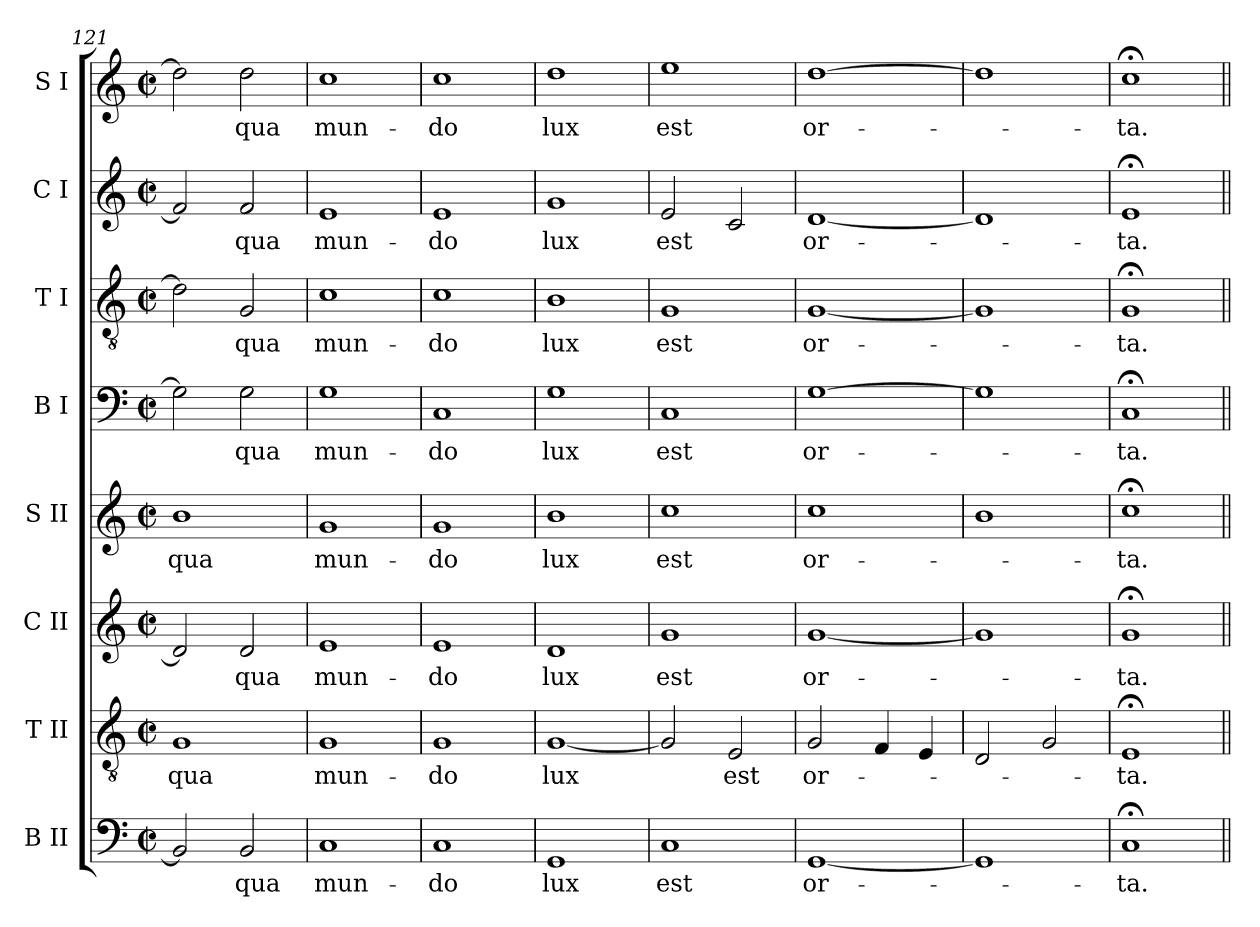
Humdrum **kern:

**kern	**text	**kern	**text	**kern	**text	**kern	**text	**kern	**text	**kern	**text	**kern	**text	**kern	**text
*part8	*part8	*part7	*part7	*part6	*part6	*part5	*part5	*part4	*part4	*part3	*part3	*part2	*part2	*part1	*part1
*staff8	*staff8	*staff7	*staff7	*staff6	*staff6	*staff5	*staff5	*staff4	*staff4	*staff3	*staff3	*staff2	*staff2	*staff1	*staff1
*I"B II	*	*I"T II	*	*I"C II	*	*I"S II	*	*I"B I	*	*I"T I	*	*I"C I	*	*I"S I	*
*I'B II	*	*I'T II	*	*I'C II	*	*I'S II	*	*I'B.1	*	*I'T.1	*	*I'C I	*	*I'S.1	*
*clefF4	*	*clefGv2	*	*clefG2	*	*clefG2	*	*clefF4	*	*clefGv2	*	*clefG2	*	*clefG2	*
*k[]	*	*k[]	*	*k[]	*	*k[]	*	*k[]	*	*k[]	*	*k[]	*	*k[]	*
*C:	*	*C:	*	*C:	*	*C:	*	*C:	*	*C:	*	*C:	*	*C:	*
*M2/2	*	*M2/2	*	*M2/2	*	*M2/2	*	*M2/2	*	*M2/2	*	*M2/2	*	*M2/2	*
*met(c|)	*	*met(c|)	*	*met(c|)	*	*met(c|)	*	*met(c|)	*	*met(c|)	*	*met(c|)	*	*met(c|)	*
=121	=121	=121	=121	=121	=121	=121	=121	=121	=121	=121	=121	=121	=121	=121	=121
!	!	!	!LO:LY:b	!	!	!	!LO:LY:b	!	!	!	!	!	!	!	!
2BB/]	.	1G	qua	2d/]	.	1b	qua	2G\]	.	2d\]	.	2f/]	.	2dd\]	.
!	!LO:LY:b	!	!	!	!LO:LY:b	!	!	!	!LO:LY:b	!	!LO:LY:b	!	!LO:LY:b	!	!LO:LY:b
2BB/	qua	.	.	2d/	qua	.	.	2G\	qua	2G/	qua	2f/	qua	2dd\	qua
=122	=122	=122	=122	=122	=122	=122	=122	=122	=122	=122	=122	=122	=122	=122	=122
!	!LO:LY:b	!	!LO:LY:b	!	!LO:LY:b	!	!LO:LY:b	!	!LO:LY:b	!	!LO:LY:b	!	!LO:LY:b	!	!LO:LY:b
1C	mun-	1G	mun-	1e	mun-	1g	mun-	1G	mun-	1c	mun-	1e	mun-	1cc	mun-
=123	=123	=123	=123	=123	=123	=123	=123	=123	=123	=123	=123	=123	=123	=123	=123
!	!LO:LY:b	!	!LO:LY:b	!	!LO:LY:b	!	!LO:LY:b	!	!LO:LY:b	!	!LO:LY:b	!	!LO:LY:b	!	!LO:LY:b
1C	-do	1G	-do	1e	-do	1g	-do	1C	-do	1c	-do	1e	-do	1cc	-do
=124	=124	=124	=124	=124	=124	=124	=124	=124	=124	=124	=124	=124	=124	=124	=124
!	!LO:LY:b	!	!LO:LY:b	!	!LO:LY:b	!	!LO:LY:b	!	!LO:LY:b	!	!LO:LY:b	!	!LO:LY:b	!	!LO:LY:b
1GG	lux	[1G	lux	1d	lux	1b	lux	1G	lux	1B	lux	1g	lux	1dd	lux
=125	=125	=125	=125	=125	=125	=125	=125	=125	=125	=125	=125	=125	=125	=125	=125
!	!LO:LY:b	!	!	!	!LO:LY:b	!	!LO:LY:b	!	!LO:LY:b	!	!LO:LY:b	!	!LO:LY:b	!	!LO:LY:b
1C	est	2G/]	.	1g	est	1cc	est	1C	est	1G	est	2e/	est	1ee	est
!	!	!	!LO:LY:b	!	!	!	!	!	!	!	!	!	!	!	!
.	.	2E/	est	.	.	.	.	.	.	.	.	2c/	.	.	.
=126	=126	=126	=126	=126	=126	=126	=126	=126	=126	=126	=126	=126	=126	=126	=126
!	!LO:LY:b	!	!LO:LY:b	!	!LO:LY:b	!	!LO:LY:b	!	!LO:LY:b	!	!LO:LY:b	!	!LO:LY:b	!	!LO:LY:b
[1GG	or-	2G/	or-	[1g	or-	1cc	or-	[1G	or-	[1G	or-	[1d	or-	[1dd	or-
.	.	4F/	.	.	.	.	.	.	.	.	.	.	.	.	.
.	.	4E/	.	.	.	.	.	.	.	.	.	.	.	.	.
=127	=127	=127	=127	=127	=127	=127	=127	=127	=127	=127	=127	=127	=127	=127	=127
1GG]	.	2D/	.	1g]	.	1b	.	1G]	.	1G]	.	1d]	.	1dd]	.
.	.	2G/	.	.	.	.	.	.	.	.	.	.	.	.	.
=128	=128	=128	=128	=128	=128	=128	=128	=128	=128	=128	=128	=128	=128	=128	=128
!	!LO:LY:b	!	!LO:LY:b	!	!LO:LY:b	!	!LO:LY:b	!	!LO:LY:b	!	!LO:LY:b	!	!LO:LY:b	!	!LO:LY:b
1C;<	-ta.	1E;<	-ta.	1g;<	-ta.	1cc;<	-ta.	1C;<	-ta.	1G;<	-ta.	1e;<	-ta.	1cc;<	-ta.
=||	=||	=||	=||	=||	=||	=||	=||	=||	=||	=||	=||	=||	=||	=||	=||
*-	*-	*-	*-	*-	*-	*-	*-	*-	*-	*-	*-	*-	*-	*-	*-
